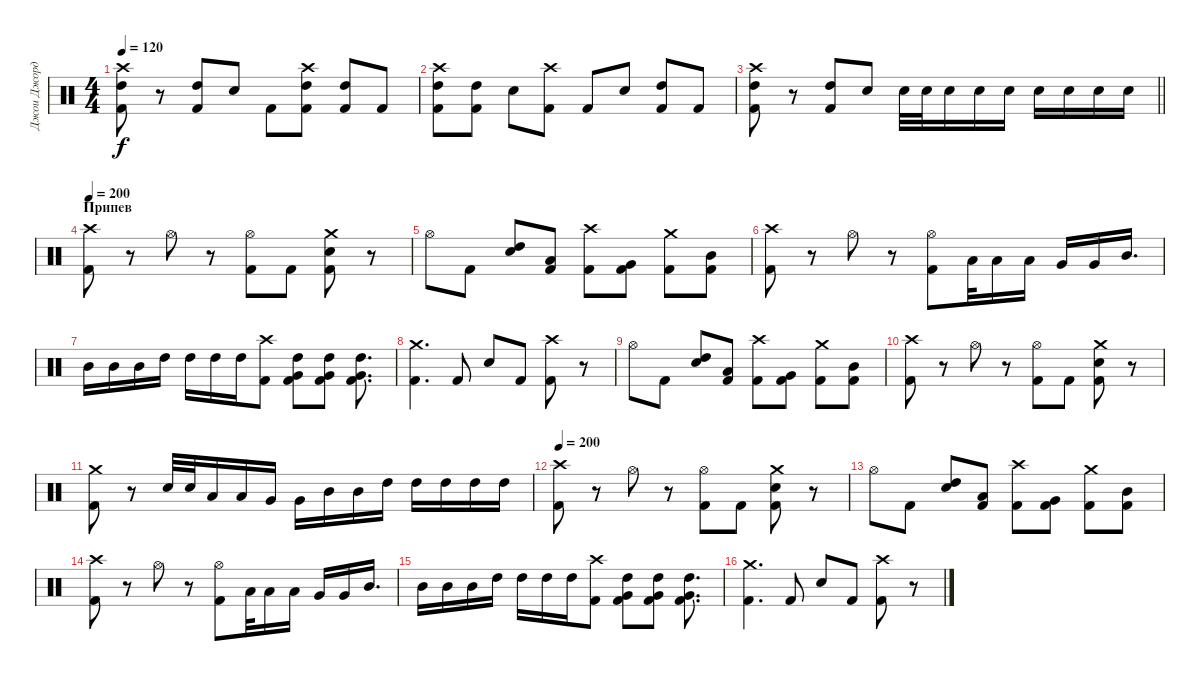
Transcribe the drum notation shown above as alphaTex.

\track ("Джои Джордисон" "Джои Джорд") {instrument percussion}
\staff {score}
\articulation defaults
\ts (4 4)
\tempo 120
\clef neutral
\ks c
("Crash high (hit)" "High Tom (hit)" "Kick (hit) 2").8{dy f} r.8 ("High Tom (hit)" "Kick (hit) 2").8 "Electric Snare (hit)".8 "Kick (hit) 2".8 ("Crash high (hit)" "High Tom (hit)" "Kick (hit) 2").8 ("High Tom (hit)" "Kick (hit) 2").8 "Kick (hit) 2".8 |
("Crash high (hit)" "High Tom (hit)" "Kick (hit) 2").8 ("High Tom (hit)" "Kick (hit) 2").8 "Electric Snare (hit)".8 ("Crash high (hit)" "Kick (hit) 2").8 "Kick (hit) 2".8 "Electric Snare (hit)".8 ("High Tom (hit)" "Kick (hit) 2").8 "Kick (hit) 2".8 |
\barLineRight lightlight
("Crash high (hit)" "High Tom (hit)" "Kick (hit) 2").8 r.8 ("High Tom (hit)" "Kick (hit) 2").8 "Electric Snare (hit)".8 "Electric Snare (hit)".32 "Electric Snare (hit)".32 "Electric Snare (hit)".16 "Electric Snare (hit)".16 "Electric Snare (hit)".16 "Electric Snare (hit)".16 "Electric Snare (hit)".16 "Electric Snare (hit)".16 "Electric Snare (hit)".16 |
\section ("" "Припев")
\tempo 200
("Crash high (hit)" "Kick (hit) 2").8 r.8 "Hi-Hat (open)".8 r.8 ("Hi-Hat (open)" "Kick (hit) 2").8 "Kick (hit) 2".8 ("Crash medium (hit)" "Electric Snare (hit)" "Kick (hit) 2").8 r.8 |
"Hi-Hat (open)".8 "Kick (hit) 2".8 ("High Tom (hit)" "Electric Snare (hit)").8 ("Low Floor Tom (hit)" "Kick (hit) 2").8 ("Crash high (hit)" "Kick (hit) 2").8 ("Very Low Tom (hit)" "Kick (hit) 2").8 ("Crash medium (hit)" "Kick (hit) 2").8 ("Mid Tom (hit)" "Kick (hit) 2").8 |
("Crash high (hit)" "Kick (hit) 2").8 r.8 "Hi-Hat (open)".8 r.8 ("Hi-Hat (open)" "Kick (hit) 2").8 "Low Floor Tom (hit)".32 "Low Floor Tom (hit)".16 "Low Floor Tom (hit)".16 "Very Low Tom (hit)".16 "Very Low Tom (hit)".16 "Mid Tom (hit)".16{d} |
"Mid Tom (hit)".16 "Mid Tom (hit)".16 "Mid Tom (hit)".16 "High Tom (hit)".16 "High Tom (hit)".16 "High Tom (hit)".16 "High Tom (hit)".16 ("Crash high (hit)" "Kick (hit) 2").8 ("Very Low Tom (hit)" "High Tom (hit)" "Kick (hit) 2").8 ("Very Low Tom (hit)" "High Tom (hit)" "Kick (hit) 2").8 ("Very Low Tom (hit)" "High Tom (hit)" "Kick (hit) 2").8{d} |
("Crash medium (hit)" "Kick (hit) 2").4{d} "Kick (hit) 2".8 "Electric Snare (hit)".8 "Kick (hit) 2".8 ("Crash high (hit)" "Kick (hit) 2").8 r.8 |
"Hi-Hat (open)".8 "Kick (hit) 2".8 ("High Tom (hit)" "Electric Snare (hit)").8 ("Low Floor Tom (hit)" "Kick (hit) 2").8 ("Crash high (hit)" "Kick (hit) 2").8 ("Very Low Tom (hit)" "Kick (hit) 2").8 ("Crash medium (hit)" "Kick (hit) 2").8 ("Mid Tom (hit)" "Kick (hit) 2").8 |
("Crash high (hit)" "Kick (hit) 2").8 r.8 "Hi-Hat (open)".8 r.8 ("Hi-Hat (open)" "Kick (hit) 2").8 "Kick (hit) 2".8 ("Crash medium (hit)" "Electric Snare (hit)" "Kick (hit) 2").8 r.8 |
("Crash medium (hit)" "Kick (hit) 2").8 r.8 "Electric Snare (hit)".32 "Electric Snare (hit)".32 "Low Floor Tom (hit)".16 "Low Floor Tom (hit)".16 "Very Low Tom (hit)".16 "Very Low Tom (hit)".16 "Mid Tom (hit)".16 "Mid Tom (hit)".16 "High Tom (hit)".16 "High Tom (hit)".16 "High Tom (hit)".16 "High Tom (hit)".16 "High Tom (hit)".16 |
\tempo 200
("Crash high (hit)" "Kick (hit) 2").8 r.8 "Hi-Hat (open)".8 r.8 ("Hi-Hat (open)" "Kick (hit) 2").8 "Kick (hit) 2".8 ("Crash medium (hit)" "Electric Snare (hit)" "Kick (hit) 2").8 r.8 |
"Hi-Hat (open)".8 "Kick (hit) 2".8 ("High Tom (hit)" "Electric Snare (hit)").8 ("Low Floor Tom (hit)" "Kick (hit) 2").8 ("Crash high (hit)" "Kick (hit) 2").8 ("Very Low Tom (hit)" "Kick (hit) 2").8 ("Crash medium (hit)" "Kick (hit) 2").8 ("Mid Tom (hit)" "Kick (hit) 2").8 |
("Crash high (hit)" "Kick (hit) 2").8 r.8 "Hi-Hat (open)".8 r.8 ("Hi-Hat (open)" "Kick (hit) 2").8 "Low Floor Tom (hit)".32 "Low Floor Tom (hit)".16 "Low Floor Tom (hit)".16 "Very Low Tom (hit)".16 "Very Low Tom (hit)".16 "Mid Tom (hit)".16{d} |
"Mid Tom (hit)".16 "Mid Tom (hit)".16 "Mid Tom (hit)".16 "High Tom (hit)".16 "High Tom (hit)".16 "High Tom (hit)".16 "High Tom (hit)".16 ("Crash high (hit)" "Kick (hit) 2").8 ("Very Low Tom (hit)" "High Tom (hit)" "Kick (hit) 2").8 ("Very Low Tom (hit)" "High Tom (hit)" "Kick (hit) 2").8 ("Very Low Tom (hit)" "High Tom (hit)" "Kick (hit) 2").8{d} |
("Crash medium (hit)" "Kick (hit) 2").4{d} "Kick (hit) 2".8 "Electric Snare (hit)".8 "Kick (hit) 2".8 ("Crash high (hit)" "Kick (hit) 2").8 r.8
